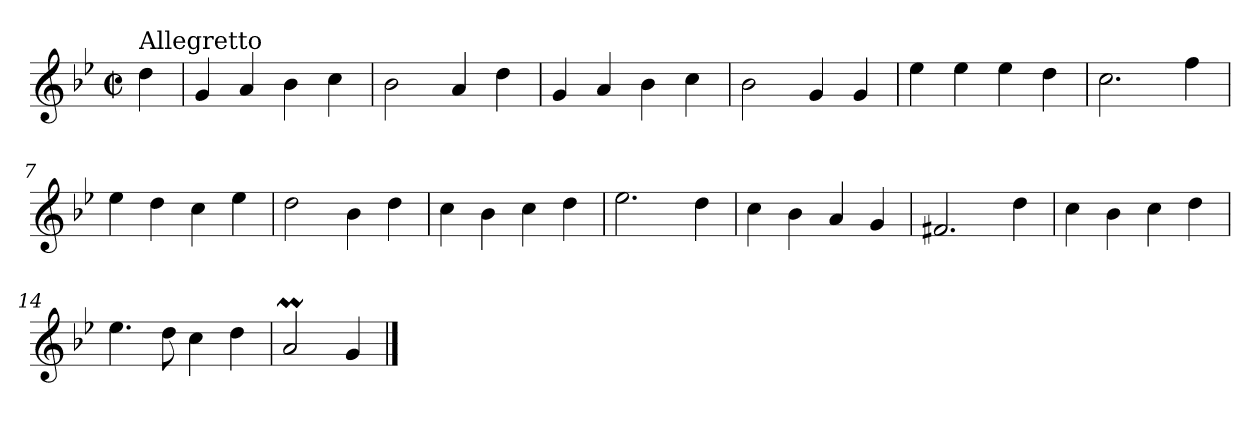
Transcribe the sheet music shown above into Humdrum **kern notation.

**kern
*part1
*staff1
*clefG2
*k[b-e-]
*B-:
*M2/2
*met(c|)
=
!LO:TX:a:t=Allegretto
4dd\
=1
4g/
4a/
4b-\
4cc\
=2
2b-\
4a/
4dd\
=3
4g/
4a/
4b-\
4cc\
=4
2b-\
4g/
4g/
=5
4ee-\
4ee-\
4ee-\
4dd\
!!LO:LB:g=z
=6
2.cc\
4ff\
=7
4ee-\
4dd\
4cc\
4ee-\
=8
2dd\
4b-\
4dd\
=9
4cc\
4b-\
4cc\
4dd\
=10
2.ee-\
4dd\
=11
4cc\
4b-\
4a/
4g/
!!LO:LB:g=z
=12
2.f#X/
4dd\
=13
4cc\
4b-\
4cc\
4dd\
=14
4.ee-\
8dd\
4cc\
4dd\
=15
2am/
4g/
==
*-
